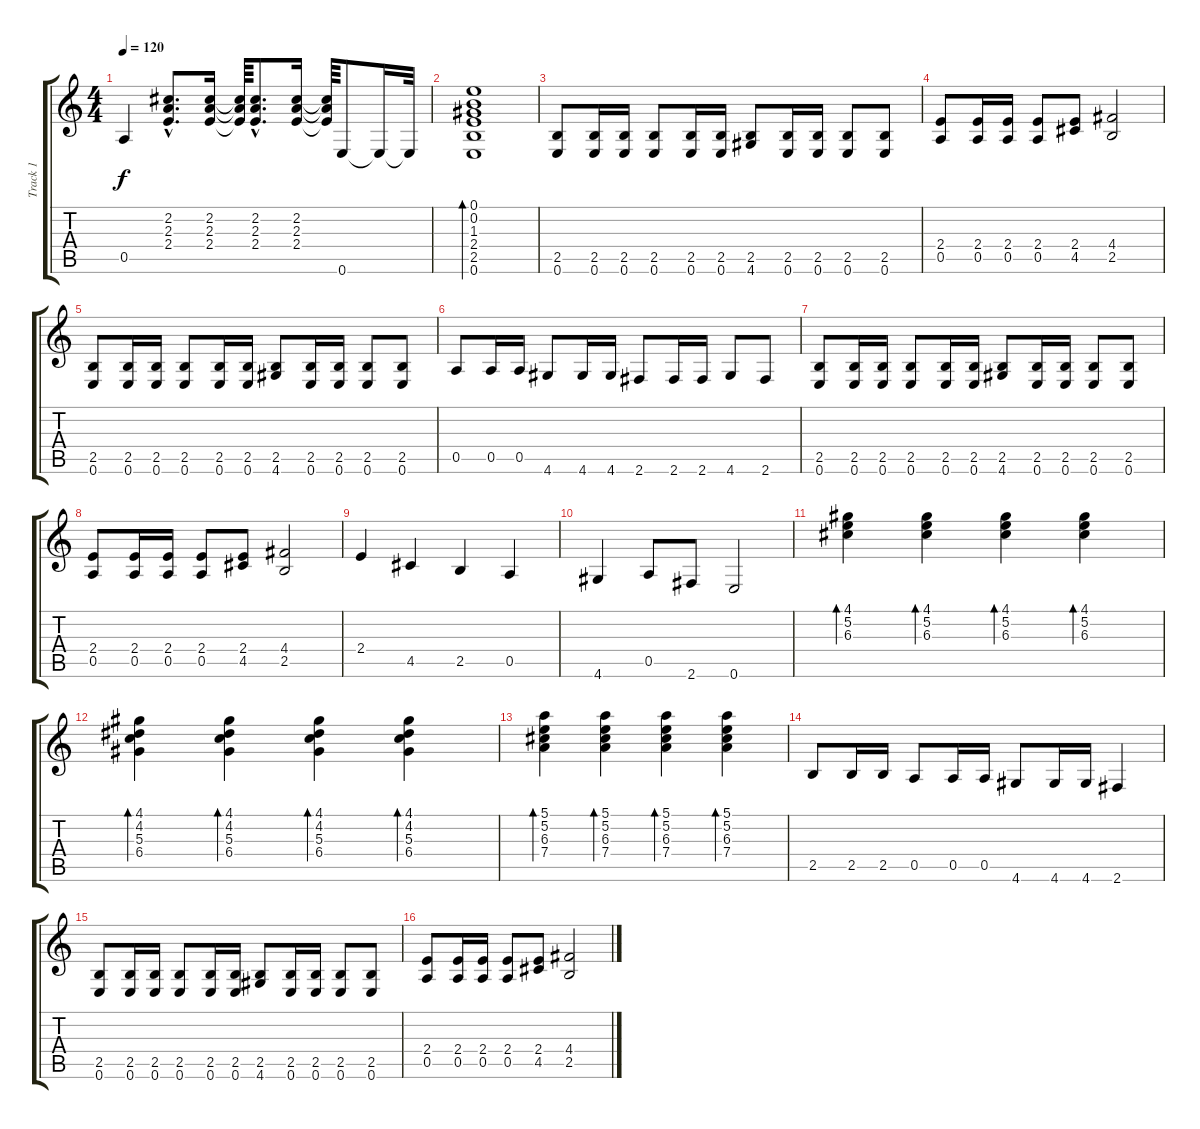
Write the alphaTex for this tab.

\track ("Track 1" "Track 1") {instrument distortionguitar}
\staff {score tabs}
\tuning (E4 B3 G3 D3 A2 E2) {hide}
\ts (4 4)
\tempo 120
\clef g2
\ks c
0.5.4{dy f instrument distortionguitar} (2.2{hac} 2.3{hac} 2.4{hac}).8{d} (2.2 2.3 2.4).16 (2.2{t} 2.3{t} 2.4{t}).64 (2.2{hac} 2.3{hac} 2.4{hac}).8{d} (2.2 2.3 2.4).16 (2.2{t} 2.3{t} 2.4{t}).64 0.6.8 0.6{t}.16 0.6{t}.32 |
(0.1 0.2 1.3 2.4 2.5 0.6).1{bd 120} |
(2.5 0.6).8 (2.5 0.6).16 (2.5 0.6).16 (2.5 0.6).8 (2.5 0.6).16 (2.5 0.6).16 (2.5 4.6).8 (2.5 0.6).16 (2.5 0.6).16 (2.5 0.6).8 (2.5 0.6).8 |
(2.4 0.5).8 (2.4 0.5).16 (2.4 0.5).16 (2.4 0.5).8 (2.4 4.5).8 (4.4 2.5).2 |
(2.5 0.6).8 (2.5 0.6).16 (2.5 0.6).16 (2.5 0.6).8 (2.5 0.6).16 (2.5 0.6).16 (2.5 4.6).8 (2.5 0.6).16 (2.5 0.6).16 (2.5 0.6).8 (2.5 0.6).8 |
0.5.8 0.5.16 0.5.16 4.6.8 4.6.16 4.6.16 2.6.8 2.6.16 2.6.16 4.6.8 2.6.8 |
(2.5 0.6).8 (2.5 0.6).16 (2.5 0.6).16 (2.5 0.6).8 (2.5 0.6).16 (2.5 0.6).16 (2.5 4.6).8 (2.5 0.6).16 (2.5 0.6).16 (2.5 0.6).8 (2.5 0.6).8 |
(2.4 0.5).8 (2.4 0.5).16 (2.4 0.5).16 (2.4 0.5).8 (2.4 4.5).8 (4.4 2.5).2 |
2.4.4 4.5.4 2.5.4 0.5.4 |
4.6.4 0.5.8 2.6.8 0.6.2 |
(4.1 5.2 6.3).4{bd 60} (4.1 5.2 6.3).4{bd 60} (4.1 5.2 6.3).4{bd 60} (4.1 5.2 6.3).4{bd 60} |
(4.1 4.2 5.3 6.4).4{bd 60} (4.1 4.2 5.3 6.4).4{bd 60} (4.1 4.2 5.3 6.4).4{bd 60} (4.1 4.2 5.3 6.4).4{bd 60} |
(5.1 5.2 6.3 7.4).4{bd 60} (5.1 5.2 6.3 7.4).4{bd 60} (5.1 5.2 6.3 7.4).4{bd 60} (5.1 5.2 6.3 7.4).4{bd 60} |
2.5.8 2.5.16 2.5.16 0.5.8 0.5.16 0.5.16 4.6.8 4.6.16 4.6.16 2.6.4 |
(2.5 0.6).8 (2.5 0.6).16 (2.5 0.6).16 (2.5 0.6).8 (2.5 0.6).16 (2.5 0.6).16 (2.5 4.6).8 (2.5 0.6).16 (2.5 0.6).16 (2.5 0.6).8 (2.5 0.6).8 |
(2.4 0.5).8 (2.4 0.5).16 (2.4 0.5).16 (2.4 0.5).8 (2.4 4.5).8 (4.4 2.5).2
